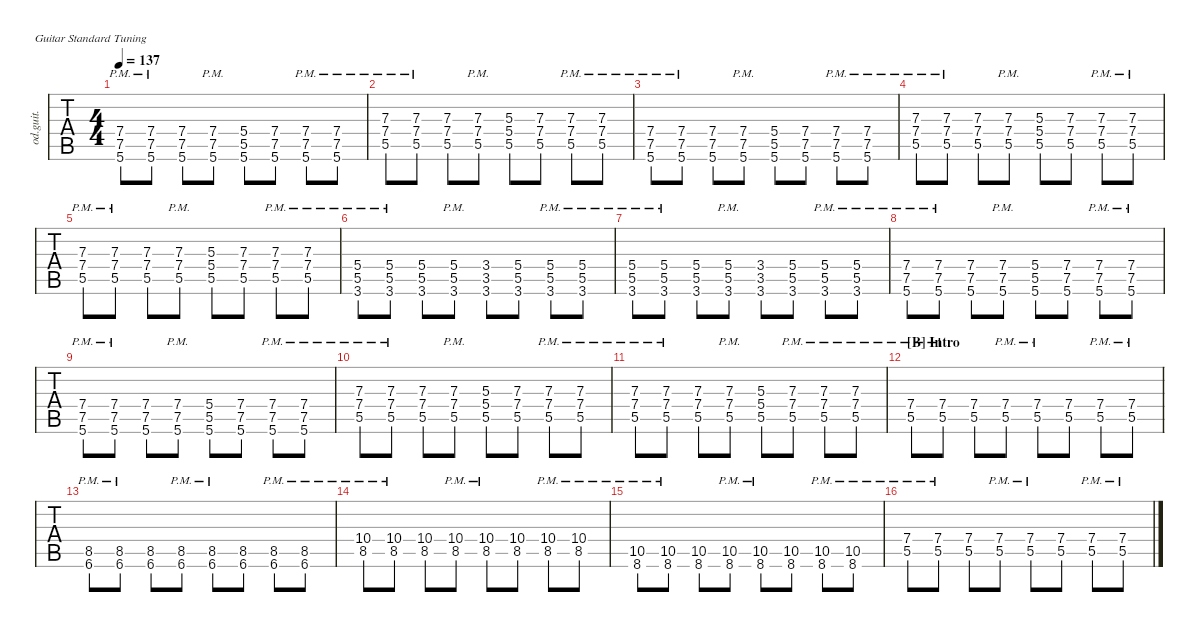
\defaultSystemsLayout 4
\hideDynamics
\bracketExtendMode nobrackets
\track ("Guitar3" "od.guit.") {instrument overdrivenguitar}
\staff {tabs}
\tuning (E4 B3 G3 D3 A2 E2)
\ts (4 4)
\tempo 137
\clef g2
\ks f
(7.5{pm acc forcenatural} 7.4{pm acc forcenatural} 5.6{pm acc forcenatural}).8{dy mf} (7.5{pm acc forcenatural} 7.4{pm acc forcenatural} 5.6{pm acc forcenatural}).8 (7.5{acc forcenatural} 7.4{acc forcenatural} 5.6{acc forcenatural}).8 (7.5{pm acc forcenatural} 7.4{pm acc forcenatural} 5.6{pm acc forcenatural}).8 (5.4{acc forcenatural} 5.5{acc forcenatural} 5.6{acc forcenatural}).8 (7.4{acc forcenatural} 7.5{acc forcenatural} 5.6{acc forcenatural}).8 (7.4{pm acc forcenatural} 7.5{pm acc forcenatural} 5.6{pm acc forcenatural}).8 (7.4{pm acc forcenatural} 7.5{pm acc forcenatural} 5.6{pm acc forcenatural}).8 |
(5.5{pm acc forcenatural} 7.4{pm acc forcenatural} 7.3{pm acc forcenatural}).8 (5.5{pm acc forcenatural} 7.4{pm acc forcenatural} 7.3{pm acc forcenatural}).8 (5.5{acc forcenatural} 7.4{acc forcenatural} 7.3{acc forcenatural}).8 (5.5{pm acc forcenatural} 7.4{pm acc forcenatural} 7.3{pm acc forcenatural}).8 (5.4{acc forcenatural} 5.3{acc forcenatural} 5.5{acc forcenatural}).8 (7.4{acc forcenatural} 5.5{acc forcenatural} 7.3{acc forcenatural}).8 (7.4{pm acc forcenatural} 5.5{pm acc forcenatural} 7.3{pm acc forcenatural}).8 (7.4{pm acc forcenatural} 5.5{pm acc forcenatural} 7.3{pm acc forcenatural}).8 |
(7.5{pm acc forcenatural} 7.4{pm acc forcenatural} 5.6{pm acc forcenatural}).8 (7.5{pm acc forcenatural} 7.4{pm acc forcenatural} 5.6{pm acc forcenatural}).8 (7.5{acc forcenatural} 7.4{acc forcenatural} 5.6{acc forcenatural}).8 (7.5{pm acc forcenatural} 7.4{pm acc forcenatural} 5.6{pm acc forcenatural}).8 (5.4{acc forcenatural} 5.5{acc forcenatural} 5.6{acc forcenatural}).8 (7.4{acc forcenatural} 7.5{acc forcenatural} 5.6{acc forcenatural}).8 (7.4{pm acc forcenatural} 7.5{pm acc forcenatural} 5.6{pm acc forcenatural}).8 (7.4{pm acc forcenatural} 7.5{pm acc forcenatural} 5.6{pm acc forcenatural}).8 |
(5.5{pm acc forcenatural} 7.4{pm acc forcenatural} 7.3{pm acc forcenatural}).8 (5.5{pm acc forcenatural} 7.4{pm acc forcenatural} 7.3{pm acc forcenatural}).8 (5.5{acc forcenatural} 7.4{acc forcenatural} 7.3{acc forcenatural}).8 (5.5{pm acc forcenatural} 7.4{pm acc forcenatural} 7.3{pm acc forcenatural}).8 (5.4{acc forcenatural} 5.3{acc forcenatural} 5.5{acc forcenatural}).8 (7.4{acc forcenatural} 5.5{acc forcenatural} 7.3{acc forcenatural}).8 (7.4{pm acc forcenatural} 5.5{pm acc forcenatural} 7.3{pm acc forcenatural}).8 (7.4{pm acc forcenatural} 5.5{pm acc forcenatural} 7.3{pm acc forcenatural}).8 |
(5.5{pm acc forcenatural} 7.4{pm acc forcenatural} 7.3{pm acc forcenatural}).8 (5.5{pm acc forcenatural} 7.4{pm acc forcenatural} 7.3{pm acc forcenatural}).8 (5.5{acc forcenatural} 7.4{acc forcenatural} 7.3{acc forcenatural}).8 (5.5{pm acc forcenatural} 7.4{pm acc forcenatural} 7.3{pm acc forcenatural}).8 (5.4{acc forcenatural} 5.3{acc forcenatural} 5.5{acc forcenatural}).8 (7.4{acc forcenatural} 5.5{acc forcenatural} 7.3{acc forcenatural}).8 (7.4{pm acc forcenatural} 5.5{pm acc forcenatural} 7.3{pm acc forcenatural}).8 (7.4{pm acc forcenatural} 5.5{pm acc forcenatural} 7.3{pm acc forcenatural}).8 |
(5.5{pm acc forcenatural} 5.4{pm acc forcenatural} 3.6{pm acc forcenatural}).8 (5.5{pm acc forcenatural} 5.4{pm acc forcenatural} 3.6{pm acc forcenatural}).8 (5.5{acc forcenatural} 5.4{acc forcenatural} 3.6{acc forcenatural}).8 (5.5{pm acc forcenatural} 5.4{pm acc forcenatural} 3.6{pm acc forcenatural}).8 (3.4{acc forcenatural} 3.5{acc forcenatural} 3.6{acc forcenatural}).8 (5.4{acc forcenatural} 5.5{acc forcenatural} 3.6{acc forcenatural}).8 (5.4{pm acc forcenatural} 5.5{pm acc forcenatural} 3.6{pm acc forcenatural}).8 (5.4{pm acc forcenatural} 5.5{pm acc forcenatural} 3.6{pm acc forcenatural}).8 |
(5.5{pm acc forcenatural} 5.4{pm acc forcenatural} 3.6{pm acc forcenatural}).8 (5.5{pm acc forcenatural} 5.4{pm acc forcenatural} 3.6{pm acc forcenatural}).8 (5.5{acc forcenatural} 5.4{acc forcenatural} 3.6{acc forcenatural}).8 (5.5{pm acc forcenatural} 5.4{pm acc forcenatural} 3.6{pm acc forcenatural}).8 (3.4{acc forcenatural} 3.5{acc forcenatural} 3.6{acc forcenatural}).8 (5.4{acc forcenatural} 5.5{acc forcenatural} 3.6{acc forcenatural}).8 (5.4{pm acc forcenatural} 5.5{pm acc forcenatural} 3.6{pm acc forcenatural}).8 (5.4{pm acc forcenatural} 5.5{pm acc forcenatural} 3.6{pm acc forcenatural}).8 |
(7.5{pm acc forcenatural} 7.4{pm acc forcenatural} 5.6{pm acc forcenatural}).8 (7.5{pm acc forcenatural} 7.4{pm acc forcenatural} 5.6{pm acc forcenatural}).8 (7.5{acc forcenatural} 7.4{acc forcenatural} 5.6{acc forcenatural}).8 (7.5{pm acc forcenatural} 7.4{pm acc forcenatural} 5.6{pm acc forcenatural}).8 (5.4{acc forcenatural} 5.5{acc forcenatural} 5.6{acc forcenatural}).8 (7.4{acc forcenatural} 7.5{acc forcenatural} 5.6{acc forcenatural}).8 (7.4{pm acc forcenatural} 7.5{pm acc forcenatural} 5.6{pm acc forcenatural}).8 (7.4{pm acc forcenatural} 7.5{pm acc forcenatural} 5.6{pm acc forcenatural}).8 |
(7.5{pm acc forcenatural} 7.4{pm acc forcenatural} 5.6{pm acc forcenatural}).8 (7.5{pm acc forcenatural} 7.4{pm acc forcenatural} 5.6{pm acc forcenatural}).8 (7.5{acc forcenatural} 7.4{acc forcenatural} 5.6{acc forcenatural}).8 (7.5{pm acc forcenatural} 7.4{pm acc forcenatural} 5.6{pm acc forcenatural}).8 (5.4{acc forcenatural} 5.5{acc forcenatural} 5.6{acc forcenatural}).8 (7.4{acc forcenatural} 7.5{acc forcenatural} 5.6{acc forcenatural}).8 (7.4{pm acc forcenatural} 7.5{pm acc forcenatural} 5.6{pm acc forcenatural}).8 (7.4{pm acc forcenatural} 7.5{pm acc forcenatural} 5.6{pm acc forcenatural}).8 |
(5.5{pm acc forcenatural} 7.4{pm acc forcenatural} 7.3{pm acc forcenatural}).8 (5.5{pm acc forcenatural} 7.4{pm acc forcenatural} 7.3{pm acc forcenatural}).8 (5.5{acc forcenatural} 7.4{acc forcenatural} 7.3{acc forcenatural}).8 (5.5{pm acc forcenatural} 7.4{pm acc forcenatural} 7.3{pm acc forcenatural}).8 (5.4{acc forcenatural} 5.3{acc forcenatural} 5.5{acc forcenatural}).8 (7.4{acc forcenatural} 5.5{acc forcenatural} 7.3{acc forcenatural}).8 (7.4{pm acc forcenatural} 5.5{pm acc forcenatural} 7.3{pm acc forcenatural}).8 (7.4{pm acc forcenatural} 5.5{pm acc forcenatural} 7.3{pm acc forcenatural}).8 |
(5.5{pm acc forcenatural} 7.4{pm acc forcenatural} 7.3{pm acc forcenatural}).8 (5.5{pm acc forcenatural} 7.4{pm acc forcenatural} 7.3{pm acc forcenatural}).8 (5.5{acc forcenatural} 7.4{acc forcenatural} 7.3{acc forcenatural}).8 (5.5{pm acc forcenatural} 7.4{pm acc forcenatural} 7.3{pm acc forcenatural}).8 (5.4{acc forcenatural} 5.3{acc forcenatural} 5.5{acc forcenatural}).8 (7.4{pm acc forcenatural} 5.5{pm acc forcenatural} 7.3{pm acc forcenatural}).8 (7.4{pm acc forcenatural} 5.5{pm acc forcenatural} 7.3{pm acc forcenatural}).8 (7.4{pm acc forcenatural} 5.5{pm acc forcenatural} 7.3{pm acc forcenatural}).8 |
\section ("B" "Intro")
(5.5{pm acc forcenatural} 7.4{pm acc forcenatural}).8 (5.5{pm acc forcenatural} 7.4{pm acc forcenatural}).8 (5.5{acc forcenatural} 7.4{acc forcenatural}).8 (5.5{pm acc forcenatural} 7.4{pm acc forcenatural}).8 (7.4{pm acc forcenatural} 5.5{pm acc forcenatural}).8 (7.4{acc forcenatural} 5.5{acc forcenatural}).8 (7.4{pm acc forcenatural} 5.5{pm acc forcenatural}).8 (7.4{pm acc forcenatural} 5.5{pm acc forcenatural}).8 |
(8.5{pm acc forcenatural} 6.6{acc b}).8 (8.5{pm acc forcenatural} 6.6{acc b}).8 (8.5{acc forcenatural} 6.6{acc b}).8 (8.5{pm acc forcenatural} 6.6{acc b}).8 (8.5{pm acc forcenatural} 6.6{acc b}).8 (8.5{acc forcenatural} 6.6{acc b}).8 (8.5{pm acc forcenatural} 6.6{acc b}).8 (8.5{pm acc forcenatural} 6.6{acc b}).8 |
(8.5{pm acc forcenatural} 10.4{pm acc forcenatural}).8 (8.5{pm acc forcenatural} 10.4{pm acc forcenatural}).8 (8.5{acc forcenatural} 10.4{acc forcenatural}).8 (8.5{pm acc forcenatural} 10.4{pm acc forcenatural}).8 (10.4{pm acc forcenatural} 8.5{pm acc forcenatural}).8 (10.4{acc forcenatural} 8.5{acc forcenatural}).8 (10.4{pm acc forcenatural} 8.5{pm acc forcenatural}).8 (10.4{pm acc forcenatural} 8.5{pm acc forcenatural}).8 |
(10.5{pm acc forcenatural} 8.6{acc forcenatural}).8 (10.5{pm acc forcenatural} 8.6{acc forcenatural}).8 (10.5{acc forcenatural} 8.6{acc forcenatural}).8 (10.5{pm acc forcenatural} 8.6{acc forcenatural}).8 (10.5{pm acc forcenatural} 8.6{acc forcenatural}).8 (10.5{acc forcenatural} 8.6{acc forcenatural}).8 (10.5{pm acc forcenatural} 8.6{acc forcenatural}).8 (10.5{pm acc forcenatural} 8.6{acc forcenatural}).8 |
(5.5{pm acc forcenatural} 7.4{pm acc forcenatural}).8 (5.5{pm acc forcenatural} 7.4{pm acc forcenatural}).8 (5.5{acc forcenatural} 7.4{acc forcenatural}).8 (5.5{pm acc forcenatural} 7.4{pm acc forcenatural}).8 (7.4{pm acc forcenatural} 5.5{pm acc forcenatural}).8 (7.4{acc forcenatural} 5.5{acc forcenatural}).8 (7.4{pm acc forcenatural} 5.5{pm acc forcenatural}).8 (7.4{pm acc forcenatural} 5.5{pm acc forcenatural}).8
